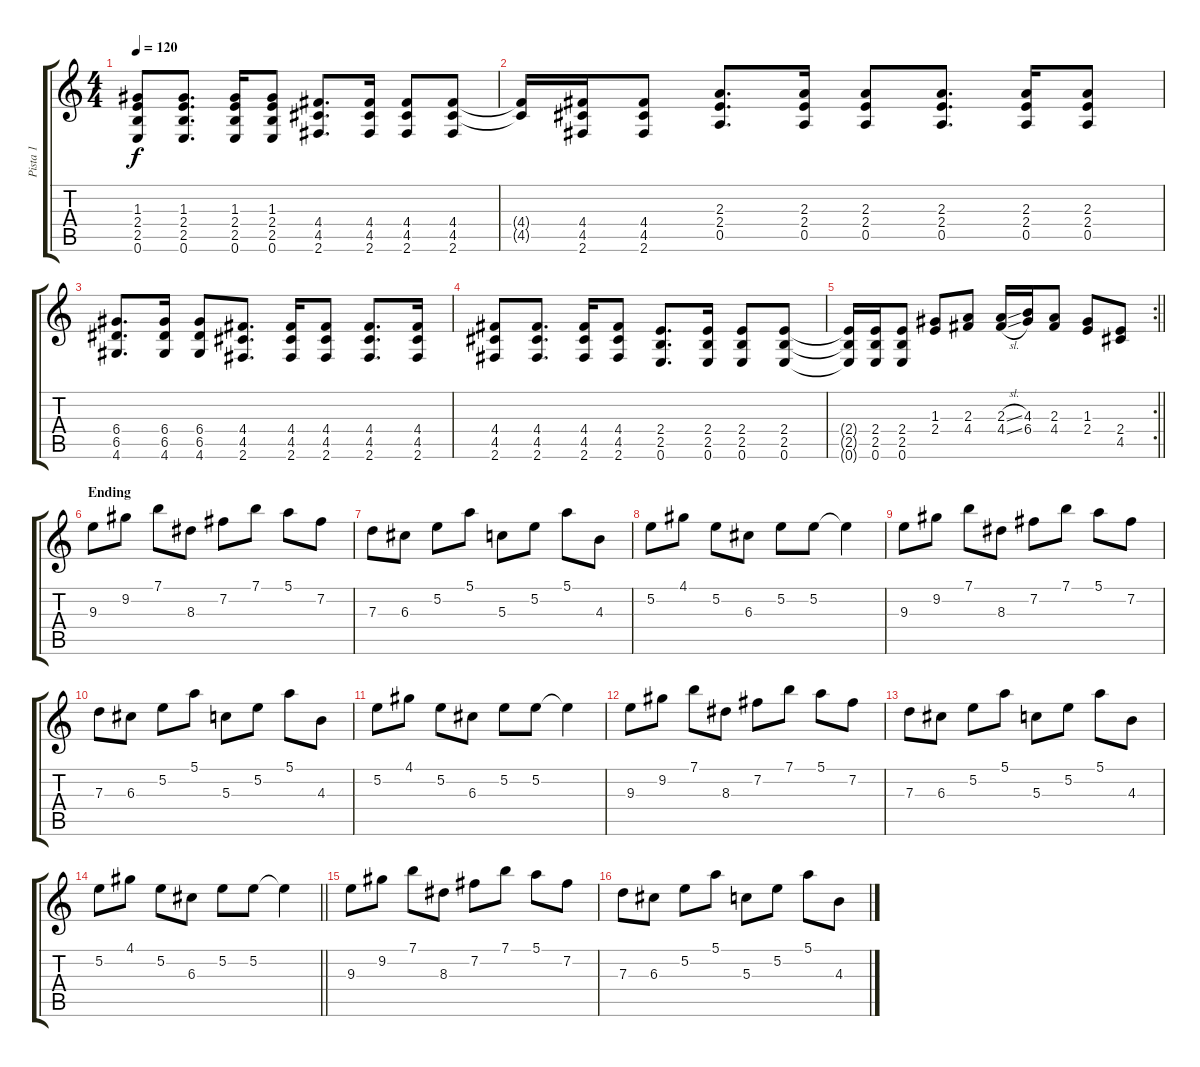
\track ("Pista 1" "Pista 1") {instrument acousticguitarsteel}
\staff {score tabs}
\tuning (E4 B3 G3 D3 A2 E2) {hide}
\ts (4 4)
\tempo 120
\clef g2
\ks c
(1.3 2.4 2.5 0.6).8{dy f} (1.3 2.4 2.5 0.6).8{d} (1.3 2.4 2.5 0.6).16 (1.3 2.4 2.5 0.6).8 (4.4 4.5 2.6).8{d} (4.4 4.5 2.6).16 (4.4 4.5 2.6).8 (4.4 4.5 2.6).8 |
(4.4{t} 4.5{t}).16 (4.4 4.5 2.6).16 (4.4 4.5 2.6).8 (2.3 2.4 0.5).8{d} (2.3 2.4 0.5).16 (2.3 2.4 0.5).8 (2.3 2.4 0.5).8{d} (2.3 2.4 0.5).16 (2.3 2.4 0.5).8 |
(6.4 6.5 4.6).8{d} (6.4 6.5 4.6).16 (6.4 6.5 4.6).8 (4.4 4.5 2.6).8{d} (4.4 4.5 2.6).16 (4.4 4.5 2.6).8 (4.4 4.5 2.6).8{d} (4.4 4.5 2.6).16 |
(4.4 4.5 2.6).8 (4.4 4.5 2.6).8{d} (4.4 4.5 2.6).16 (4.4 4.5 2.6).8 (2.4 2.5 0.6).8{d} (2.4 2.5 0.6).16 (2.4 2.5 0.6).8 (2.4 2.5 0.6).8 |
\rc 2
\barLineRight lightlight
(2.4{t} 2.5{t} 0.6{t}).16 (2.4 2.5 0.6).16 (2.4 2.5 0.6).8 (1.3 2.4).8 (2.3 4.4).8 (2.3{sl} 4.4{sl}).16 (4.3 6.4).16 (2.3 4.4).8 (1.3 2.4).8 (2.4 4.5).8 |
\section ("" "Ending")
9.3.8 9.2.8 7.1.8 8.3.8 7.2.8 7.1.8 5.1.8 7.2.8 |
7.3.8 6.3.8 5.2.8 5.1.8 5.3.8 5.2.8 5.1.8 4.3.8 |
5.2.8 4.1.8 5.2.8 6.3.8 5.2.8 5.2.8 5.2{t}.4 |
9.3.8 9.2.8 7.1.8 8.3.8 7.2.8 7.1.8 5.1.8 7.2.8 |
7.3.8 6.3.8 5.2.8 5.1.8 5.3.8 5.2.8 5.1.8 4.3.8 |
5.2.8 4.1.8 5.2.8 6.3.8 5.2.8 5.2.8 5.2{t}.4 |
9.3.8 9.2.8 7.1.8 8.3.8 7.2.8 7.1.8 5.1.8 7.2.8 |
7.3.8 6.3.8 5.2.8 5.1.8 5.3.8 5.2.8 5.1.8 4.3.8 |
\barLineRight lightlight
5.2.8 4.1.8 5.2.8 6.3.8 5.2.8 5.2.8 5.2{t}.4 |
9.3.8{volume 0} 9.2.8 7.1.8 8.3.8 7.2.8 7.1.8 5.1.8 7.2.8 |
7.3.8 6.3.8 5.2.8 5.1.8 5.3.8 5.2.8 5.1.8 4.3.8
